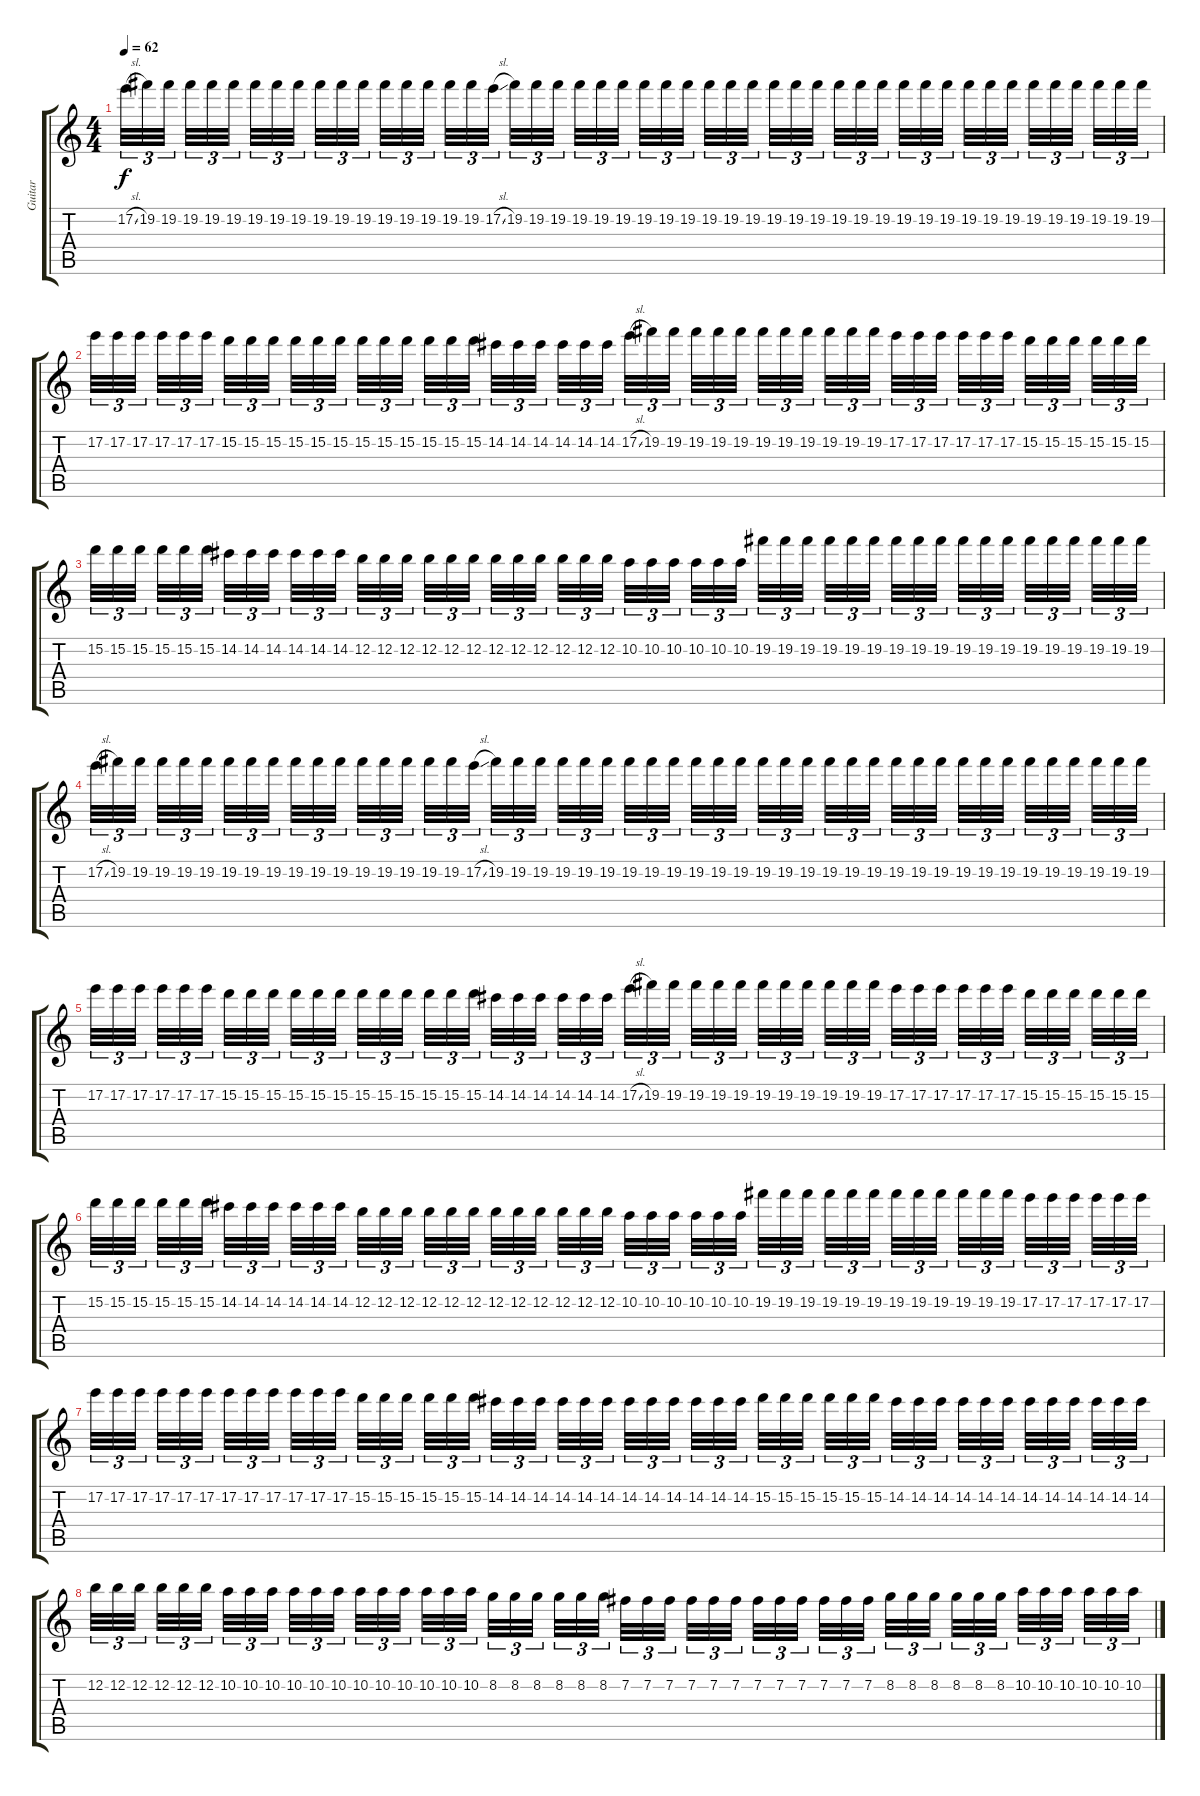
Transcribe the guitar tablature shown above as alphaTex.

\track ("Guitar" "Guitar") {instrument electricguitarclean}
\staff {score tabs}
\tuning (E4 B3 G3 D3 A2 E2) {hide}
\ts (4 4)
\tempo 62
\clef g2
\ks c
17.2{sl}.32{tu (3 2) dy f} 19.2.32{tu (3 2)} 19.2.32{tu (3 2) beam splitsecondary} 19.2.32{tu (3 2)} 19.2.32{tu (3 2)} 19.2.32{tu (3 2) beam splitsecondary} 19.2.32{tu (3 2)} 19.2.32{tu (3 2)} 19.2.32{tu (3 2) beam splitsecondary} 19.2.32{tu (3 2)} 19.2.32{tu (3 2)} 19.2.32{tu (3 2)} 19.2.32{tu (3 2)} 19.2.32{tu (3 2)} 19.2.32{tu (3 2) beam splitsecondary} 19.2.32{tu (3 2)} 19.2.32{tu (3 2)} 17.2{sl}.32{tu (3 2) beam splitsecondary} 19.2.32{tu (3 2)} 19.2.32{tu (3 2)} 19.2.32{tu (3 2) beam splitsecondary} 19.2.32{tu (3 2)} 19.2.32{tu (3 2)} 19.2.32{tu (3 2)} 19.2.32{tu (3 2)} 19.2.32{tu (3 2)} 19.2.32{tu (3 2) beam splitsecondary} 19.2.32{tu (3 2)} 19.2.32{tu (3 2)} 19.2.32{tu (3 2) beam splitsecondary} 19.2.32{tu (3 2)} 19.2.32{tu (3 2)} 19.2.32{tu (3 2) beam splitsecondary} 19.2.32{tu (3 2)} 19.2.32{tu (3 2)} 19.2.32{tu (3 2)} 19.2.32{tu (3 2)} 19.2.32{tu (3 2)} 19.2.32{tu (3 2) beam splitsecondary} 19.2.32{tu (3 2)} 19.2.32{tu (3 2)} 19.2.32{tu (3 2) beam splitsecondary} 19.2.32{tu (3 2)} 19.2.32{tu (3 2)} 19.2.32{tu (3 2) beam splitsecondary} 19.2.32{tu (3 2)} 19.2.32{tu (3 2)} 19.2.32{tu (3 2)} |
17.2.32{tu (3 2)} 17.2.32{tu (3 2)} 17.2.32{tu (3 2) beam splitsecondary} 17.2.32{tu (3 2)} 17.2.32{tu (3 2)} 17.2.32{tu (3 2) beam splitsecondary} 15.2.32{tu (3 2)} 15.2.32{tu (3 2)} 15.2.32{tu (3 2) beam splitsecondary} 15.2.32{tu (3 2)} 15.2.32{tu (3 2)} 15.2.32{tu (3 2)} 15.2.32{tu (3 2)} 15.2.32{tu (3 2)} 15.2.32{tu (3 2) beam splitsecondary} 15.2.32{tu (3 2)} 15.2.32{tu (3 2)} 15.2.32{tu (3 2) beam splitsecondary} 14.2.32{tu (3 2)} 14.2.32{tu (3 2)} 14.2.32{tu (3 2) beam splitsecondary} 14.2.32{tu (3 2)} 14.2.32{tu (3 2)} 14.2.32{tu (3 2)} 17.2{sl}.32{tu (3 2)} 19.2.32{tu (3 2)} 19.2.32{tu (3 2) beam splitsecondary} 19.2.32{tu (3 2)} 19.2.32{tu (3 2)} 19.2.32{tu (3 2) beam splitsecondary} 19.2.32{tu (3 2)} 19.2.32{tu (3 2)} 19.2.32{tu (3 2) beam splitsecondary} 19.2.32{tu (3 2)} 19.2.32{tu (3 2)} 19.2.32{tu (3 2)} 17.2.32{tu (3 2)} 17.2.32{tu (3 2)} 17.2.32{tu (3 2) beam splitsecondary} 17.2.32{tu (3 2)} 17.2.32{tu (3 2)} 17.2.32{tu (3 2) beam splitsecondary} 15.2.32{tu (3 2)} 15.2.32{tu (3 2)} 15.2.32{tu (3 2) beam splitsecondary} 15.2.32{tu (3 2)} 15.2.32{tu (3 2)} 15.2.32{tu (3 2)} |
15.2.32{tu (3 2)} 15.2.32{tu (3 2)} 15.2.32{tu (3 2) beam splitsecondary} 15.2.32{tu (3 2)} 15.2.32{tu (3 2)} 15.2.32{tu (3 2) beam splitsecondary} 14.2.32{tu (3 2)} 14.2.32{tu (3 2)} 14.2.32{tu (3 2) beam splitsecondary} 14.2.32{tu (3 2)} 14.2.32{tu (3 2)} 14.2.32{tu (3 2)} 12.2.32{tu (3 2)} 12.2.32{tu (3 2)} 12.2.32{tu (3 2) beam splitsecondary} 12.2.32{tu (3 2)} 12.2.32{tu (3 2)} 12.2.32{tu (3 2) beam splitsecondary} 12.2.32{tu (3 2)} 12.2.32{tu (3 2)} 12.2.32{tu (3 2) beam splitsecondary} 12.2.32{tu (3 2)} 12.2.32{tu (3 2)} 12.2.32{tu (3 2)} 10.2.32{tu (3 2)} 10.2.32{tu (3 2)} 10.2.32{tu (3 2) beam splitsecondary} 10.2.32{tu (3 2)} 10.2.32{tu (3 2)} 10.2.32{tu (3 2) beam splitsecondary} 19.2.32{tu (3 2)} 19.2.32{tu (3 2)} 19.2.32{tu (3 2) beam splitsecondary} 19.2.32{tu (3 2)} 19.2.32{tu (3 2)} 19.2.32{tu (3 2)} 19.2.32{tu (3 2)} 19.2.32{tu (3 2)} 19.2.32{tu (3 2) beam splitsecondary} 19.2.32{tu (3 2)} 19.2.32{tu (3 2)} 19.2.32{tu (3 2) beam splitsecondary} 19.2.32{tu (3 2)} 19.2.32{tu (3 2)} 19.2.32{tu (3 2) beam splitsecondary} 19.2.32{tu (3 2)} 19.2.32{tu (3 2)} 19.2.32{tu (3 2)} |
17.2{sl}.32{tu (3 2)} 19.2.32{tu (3 2)} 19.2.32{tu (3 2) beam splitsecondary} 19.2.32{tu (3 2)} 19.2.32{tu (3 2)} 19.2.32{tu (3 2) beam splitsecondary} 19.2.32{tu (3 2)} 19.2.32{tu (3 2)} 19.2.32{tu (3 2) beam splitsecondary} 19.2.32{tu (3 2)} 19.2.32{tu (3 2)} 19.2.32{tu (3 2)} 19.2.32{tu (3 2)} 19.2.32{tu (3 2)} 19.2.32{tu (3 2) beam splitsecondary} 19.2.32{tu (3 2)} 19.2.32{tu (3 2)} 17.2{sl}.32{tu (3 2) beam splitsecondary} 19.2.32{tu (3 2)} 19.2.32{tu (3 2)} 19.2.32{tu (3 2) beam splitsecondary} 19.2.32{tu (3 2)} 19.2.32{tu (3 2)} 19.2.32{tu (3 2)} 19.2.32{tu (3 2)} 19.2.32{tu (3 2)} 19.2.32{tu (3 2) beam splitsecondary} 19.2.32{tu (3 2)} 19.2.32{tu (3 2)} 19.2.32{tu (3 2) beam splitsecondary} 19.2.32{tu (3 2)} 19.2.32{tu (3 2)} 19.2.32{tu (3 2) beam splitsecondary} 19.2.32{tu (3 2)} 19.2.32{tu (3 2)} 19.2.32{tu (3 2)} 19.2.32{tu (3 2)} 19.2.32{tu (3 2)} 19.2.32{tu (3 2) beam splitsecondary} 19.2.32{tu (3 2)} 19.2.32{tu (3 2)} 19.2.32{tu (3 2) beam splitsecondary} 19.2.32{tu (3 2)} 19.2.32{tu (3 2)} 19.2.32{tu (3 2) beam splitsecondary} 19.2.32{tu (3 2)} 19.2.32{tu (3 2)} 19.2.32{tu (3 2)} |
17.2.32{tu (3 2)} 17.2.32{tu (3 2)} 17.2.32{tu (3 2) beam splitsecondary} 17.2.32{tu (3 2)} 17.2.32{tu (3 2)} 17.2.32{tu (3 2) beam splitsecondary} 15.2.32{tu (3 2)} 15.2.32{tu (3 2)} 15.2.32{tu (3 2) beam splitsecondary} 15.2.32{tu (3 2)} 15.2.32{tu (3 2)} 15.2.32{tu (3 2)} 15.2.32{tu (3 2)} 15.2.32{tu (3 2)} 15.2.32{tu (3 2) beam splitsecondary} 15.2.32{tu (3 2)} 15.2.32{tu (3 2)} 15.2.32{tu (3 2) beam splitsecondary} 14.2.32{tu (3 2)} 14.2.32{tu (3 2)} 14.2.32{tu (3 2) beam splitsecondary} 14.2.32{tu (3 2)} 14.2.32{tu (3 2)} 14.2.32{tu (3 2)} 17.2{sl}.32{tu (3 2)} 19.2.32{tu (3 2)} 19.2.32{tu (3 2) beam splitsecondary} 19.2.32{tu (3 2)} 19.2.32{tu (3 2)} 19.2.32{tu (3 2) beam splitsecondary} 19.2.32{tu (3 2)} 19.2.32{tu (3 2)} 19.2.32{tu (3 2) beam splitsecondary} 19.2.32{tu (3 2)} 19.2.32{tu (3 2)} 19.2.32{tu (3 2)} 17.2.32{tu (3 2)} 17.2.32{tu (3 2)} 17.2.32{tu (3 2) beam splitsecondary} 17.2.32{tu (3 2)} 17.2.32{tu (3 2)} 17.2.32{tu (3 2) beam splitsecondary} 15.2.32{tu (3 2)} 15.2.32{tu (3 2)} 15.2.32{tu (3 2) beam splitsecondary} 15.2.32{tu (3 2)} 15.2.32{tu (3 2)} 15.2.32{tu (3 2)} |
15.2.32{tu (3 2)} 15.2.32{tu (3 2)} 15.2.32{tu (3 2) beam splitsecondary} 15.2.32{tu (3 2)} 15.2.32{tu (3 2)} 15.2.32{tu (3 2) beam splitsecondary} 14.2.32{tu (3 2)} 14.2.32{tu (3 2)} 14.2.32{tu (3 2) beam splitsecondary} 14.2.32{tu (3 2)} 14.2.32{tu (3 2)} 14.2.32{tu (3 2)} 12.2.32{tu (3 2)} 12.2.32{tu (3 2)} 12.2.32{tu (3 2) beam splitsecondary} 12.2.32{tu (3 2)} 12.2.32{tu (3 2)} 12.2.32{tu (3 2) beam splitsecondary} 12.2.32{tu (3 2)} 12.2.32{tu (3 2)} 12.2.32{tu (3 2) beam splitsecondary} 12.2.32{tu (3 2)} 12.2.32{tu (3 2)} 12.2.32{tu (3 2)} 10.2.32{tu (3 2)} 10.2.32{tu (3 2)} 10.2.32{tu (3 2) beam splitsecondary} 10.2.32{tu (3 2)} 10.2.32{tu (3 2)} 10.2.32{tu (3 2) beam splitsecondary} 19.2.32{tu (3 2)} 19.2.32{tu (3 2)} 19.2.32{tu (3 2) beam splitsecondary} 19.2.32{tu (3 2)} 19.2.32{tu (3 2)} 19.2.32{tu (3 2)} 19.2.32{tu (3 2)} 19.2.32{tu (3 2)} 19.2.32{tu (3 2) beam splitsecondary} 19.2.32{tu (3 2)} 19.2.32{tu (3 2)} 19.2.32{tu (3 2) beam splitsecondary} 17.2.32{tu (3 2)} 17.2.32{tu (3 2)} 17.2.32{tu (3 2) beam splitsecondary} 17.2.32{tu (3 2)} 17.2.32{tu (3 2)} 17.2.32{tu (3 2)} |
17.2.32{tu (3 2)} 17.2.32{tu (3 2)} 17.2.32{tu (3 2) beam splitsecondary} 17.2.32{tu (3 2)} 17.2.32{tu (3 2)} 17.2.32{tu (3 2) beam splitsecondary} 17.2.32{tu (3 2)} 17.2.32{tu (3 2)} 17.2.32{tu (3 2) beam splitsecondary} 17.2.32{tu (3 2)} 17.2.32{tu (3 2)} 17.2.32{tu (3 2)} 15.2.32{tu (3 2)} 15.2.32{tu (3 2)} 15.2.32{tu (3 2) beam splitsecondary} 15.2.32{tu (3 2)} 15.2.32{tu (3 2)} 15.2.32{tu (3 2) beam splitsecondary} 14.2.32{tu (3 2)} 14.2.32{tu (3 2)} 14.2.32{tu (3 2) beam splitsecondary} 14.2.32{tu (3 2)} 14.2.32{tu (3 2)} 14.2.32{tu (3 2)} 14.2.32{tu (3 2)} 14.2.32{tu (3 2)} 14.2.32{tu (3 2) beam splitsecondary} 14.2.32{tu (3 2)} 14.2.32{tu (3 2)} 14.2.32{tu (3 2) beam splitsecondary} 15.2.32{tu (3 2)} 15.2.32{tu (3 2)} 15.2.32{tu (3 2) beam splitsecondary} 15.2.32{tu (3 2)} 15.2.32{tu (3 2)} 15.2.32{tu (3 2)} 14.2.32{tu (3 2)} 14.2.32{tu (3 2)} 14.2.32{tu (3 2) beam splitsecondary} 14.2.32{tu (3 2)} 14.2.32{tu (3 2)} 14.2.32{tu (3 2) beam splitsecondary} 14.2.32{tu (3 2)} 14.2.32{tu (3 2)} 14.2.32{tu (3 2) beam splitsecondary} 14.2.32{tu (3 2)} 14.2.32{tu (3 2)} 14.2.32{tu (3 2)} |
12.2.32{tu (3 2)} 12.2.32{tu (3 2)} 12.2.32{tu (3 2) beam splitsecondary} 12.2.32{tu (3 2)} 12.2.32{tu (3 2)} 12.2.32{tu (3 2) beam splitsecondary} 10.2.32{tu (3 2)} 10.2.32{tu (3 2)} 10.2.32{tu (3 2) beam splitsecondary} 10.2.32{tu (3 2)} 10.2.32{tu (3 2)} 10.2.32{tu (3 2)} 10.2.32{tu (3 2)} 10.2.32{tu (3 2)} 10.2.32{tu (3 2) beam splitsecondary} 10.2.32{tu (3 2)} 10.2.32{tu (3 2)} 10.2.32{tu (3 2) beam splitsecondary} 8.2.32{tu (3 2)} 8.2.32{tu (3 2)} 8.2.32{tu (3 2) beam splitsecondary} 8.2.32{tu (3 2)} 8.2.32{tu (3 2)} 8.2.32{tu (3 2)} 7.2.32{tu (3 2)} 7.2.32{tu (3 2)} 7.2.32{tu (3 2) beam splitsecondary} 7.2.32{tu (3 2)} 7.2.32{tu (3 2)} 7.2.32{tu (3 2) beam splitsecondary} 7.2.32{tu (3 2)} 7.2.32{tu (3 2)} 7.2.32{tu (3 2) beam splitsecondary} 7.2.32{tu (3 2)} 7.2.32{tu (3 2)} 7.2.32{tu (3 2)} 8.2.32{tu (3 2)} 8.2.32{tu (3 2)} 8.2.32{tu (3 2) beam splitsecondary} 8.2.32{tu (3 2)} 8.2.32{tu (3 2)} 8.2.32{tu (3 2) beam splitsecondary} 10.2.32{tu (3 2)} 10.2.32{tu (3 2)} 10.2.32{tu (3 2) beam splitsecondary} 10.2.32{tu (3 2)} 10.2.32{tu (3 2)} 10.2.32{tu (3 2)}
